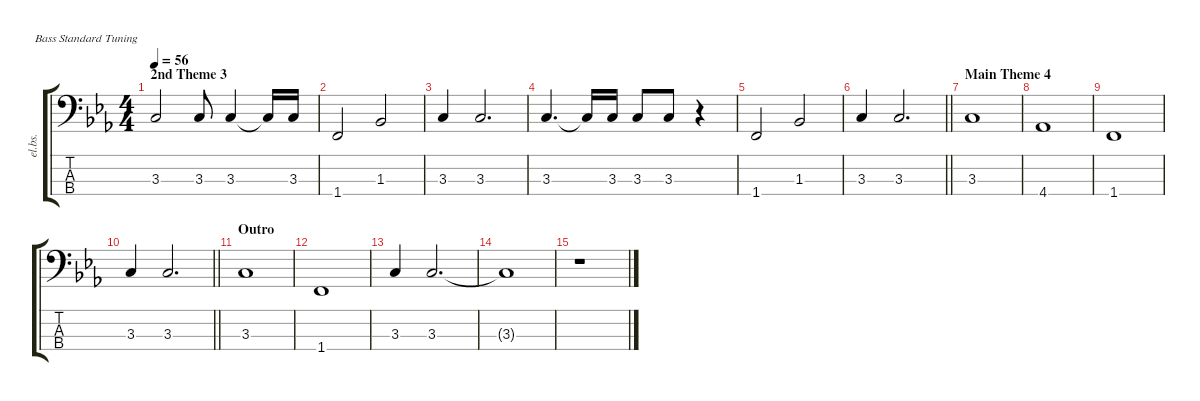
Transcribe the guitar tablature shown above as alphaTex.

\defaultSystemsLayout 4
\hideDynamics
\bracketExtendMode groupsimilarinstruments
\otherSystemsTrackNameOrientation horizontal
\track ("Bass" "el.bs.") {instrument electricbassfinger}
\staff {score tabs}
\tuning (G2 D2 A1 E1)
\ts (4 4)
\section ("" "2nd Theme 3")
\tempo 56
\clef f4
\ks cminor
3.3{acc forcenatural}.2{dy f} 3.3{acc forcenatural}.8 3.3{acc forcenatural}.4 3.3{t acc forcenatural}.16 3.3{acc forcenatural}.16 |
1.4{acc forcenatural}.2 1.3{acc b}.2 |
3.3{acc forcenatural}.4 3.3{acc forcenatural}.2{d} |
3.3{acc forcenatural}.4{d} 3.3{t acc forcenatural}.16 3.3{acc forcenatural}.16 3.3{acc forcenatural}.8 3.3{acc forcenatural}.8 r.4 |
1.4{acc forcenatural}.2 1.3{acc b}.2 |
\barLineRight lightlight
3.3{acc forcenatural}.4 3.3{acc forcenatural}.2{d} |
\section ("" "Main Theme 4")
3.3{acc forcenatural}.1 |
4.4{acc b}.1 |
1.4{acc forcenatural}.1 |
\barLineRight lightlight
3.3{acc forcenatural}.4 3.3{acc forcenatural}.2{d} |
\section ("" "Outro")
3.3{acc forcenatural}.1 |
1.4{acc forcenatural}.1 |
3.3{acc forcenatural}.4 3.3{acc forcenatural}.2{d} |
3.3{t acc forcenatural}.1 |
r.1
